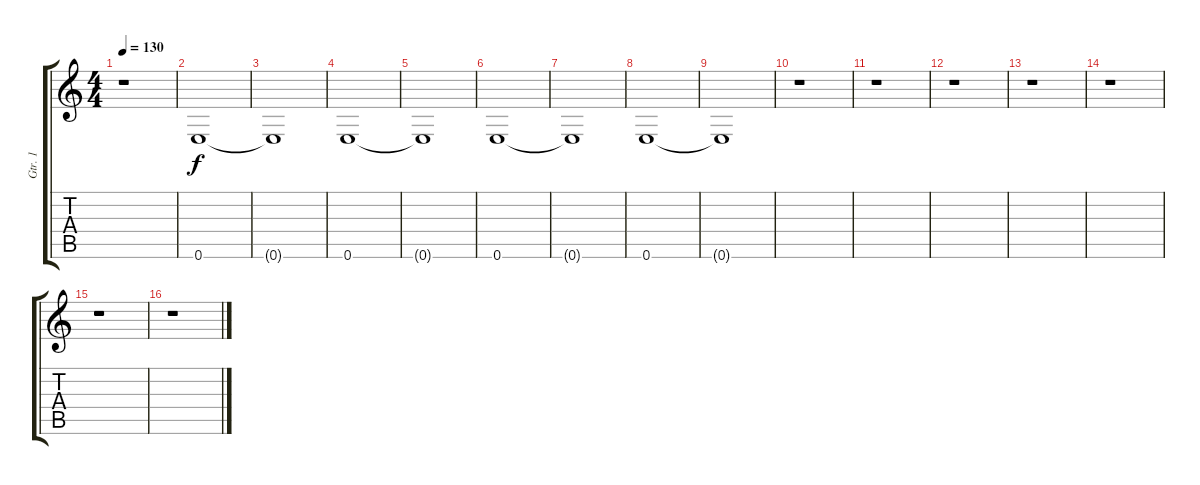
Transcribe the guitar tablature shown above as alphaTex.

\track ("Gtr. 1" "Gtr. 1") {instrument overdrivenguitar}
\staff {score tabs}
\tuning (E4 B3 G3 D3 A2 E2) {hide}
\ts (4 4)
\tempo 130
\clef g2
\ks c
r.1{dy f instrument overdrivenguitar} |
0.6.1 |
0.6{t}.1 |
0.6.1 |
0.6{t}.1 |
0.6.1 |
0.6{t}.1 |
0.6.1 |
0.6{t}.1 |
r.1 |
r.1 |
r.1 |
r.1 |
r.1 |
r.1 |
r.1
